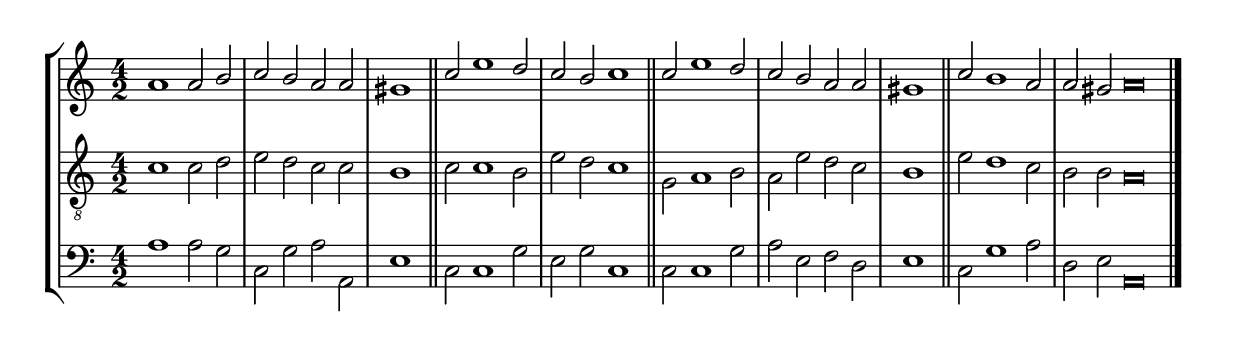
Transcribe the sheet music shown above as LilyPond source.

tuneTitle = "Windsor Tune"
tuneMeter = "C.M."
author = ""
voiceFontSize = 0

cantusMusic = {
  \clef treble
  \key a \minor
  \autoBeamOff
  \time 4/2
  \relative c'' {
    \override Staff.NoteHead.style = #'baroque
    \set Score.tempoHideNote = ##t \tempo 4 = 120
    \override Staff.TimeSignature #'break-visibility = ##(#f #f #f) 
    \set fontSize = \voiceFontSize
    a1 a2 b c b a a \time 2/2 gis1 \bar "||"
    \time 4/2 c2 e1 d2 c b c1 \bar "||"
    c2 e1 d2 c b a a \time 2/2 gis1 \bar "||"
    \time 4/2 c2 b1 a2 \time 6/2 a gis a\breve \bar "|."
  }
}

mediusMusic = {
  \clef "treble_8"
  \key a \minor
  \autoBeamOff
  \time 4/2
  \relative c' {
    \override Staff.NoteHead.style = #'baroque
    \override Staff.TimeSignature #'break-visibility = ##(#f #f #f)
    \set fontSize = \voiceFontSize
    c1 c2 d e d c c b1
    c2 c1 b2 e d c1
    g2 a1 b2 a e' d c b1
    e2 d1 c2 b b a\breve
  }
}

bassusMusic = {
  \clef bass
  \key a \minor
  \autoBeamOff
  \time 4/2
  \relative c' {
    \override Staff.NoteHead.style = #'baroque
    \override Staff.TimeSignature #'break-visibility = ##(#f #f #f) 
    \set fontSize = \voiceFontSize
    a1 a2 g c, g' a a, e'1
    c2 c1 g'2 e g c,1
    c2 c1 g'2 a e f d e1
    c2 g'1 a2 d, e a,\breve
  }
}

\score
{
  \header {
    poet = \markup { \typewriter { \author } }
    instrument = \markup { \typewriter { #(string-append tuneTitle ". ") }
			   \tuneMeter }
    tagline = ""
  }

  <<
    \new StaffGroup {
      <<
	\new Staff = "cantus" {
	  <<
	    \new Voice = "one" { \stemUp \slurUp \tieUp \cantusMusic }
	  >>
	}
	\new Staff = "medius" {
	  <<
	    \new Voice = "two" { \stemDown \slurDown \tieDown \mediusMusic }
	  >>
	}
	\new Staff = "bassus" {
	  <<
	    \new  Voice = "four" { \stemDown \slurDown \tieDown \bassusMusic }
	  >>
	}
      >>
    }
    
  >>

  \layout {
    \context {
      \override VerticalAxisGroup #'minimum-Y-extent = #'(0 . 0)
    }
    \context {
      \Lyrics
      \override LyricText #'font-size = #-1
    }
    \context {
      \Score
      \remove "Bar_number_engraver"
    }
    indent = 0 \cm
  }
  \midi { }
}
